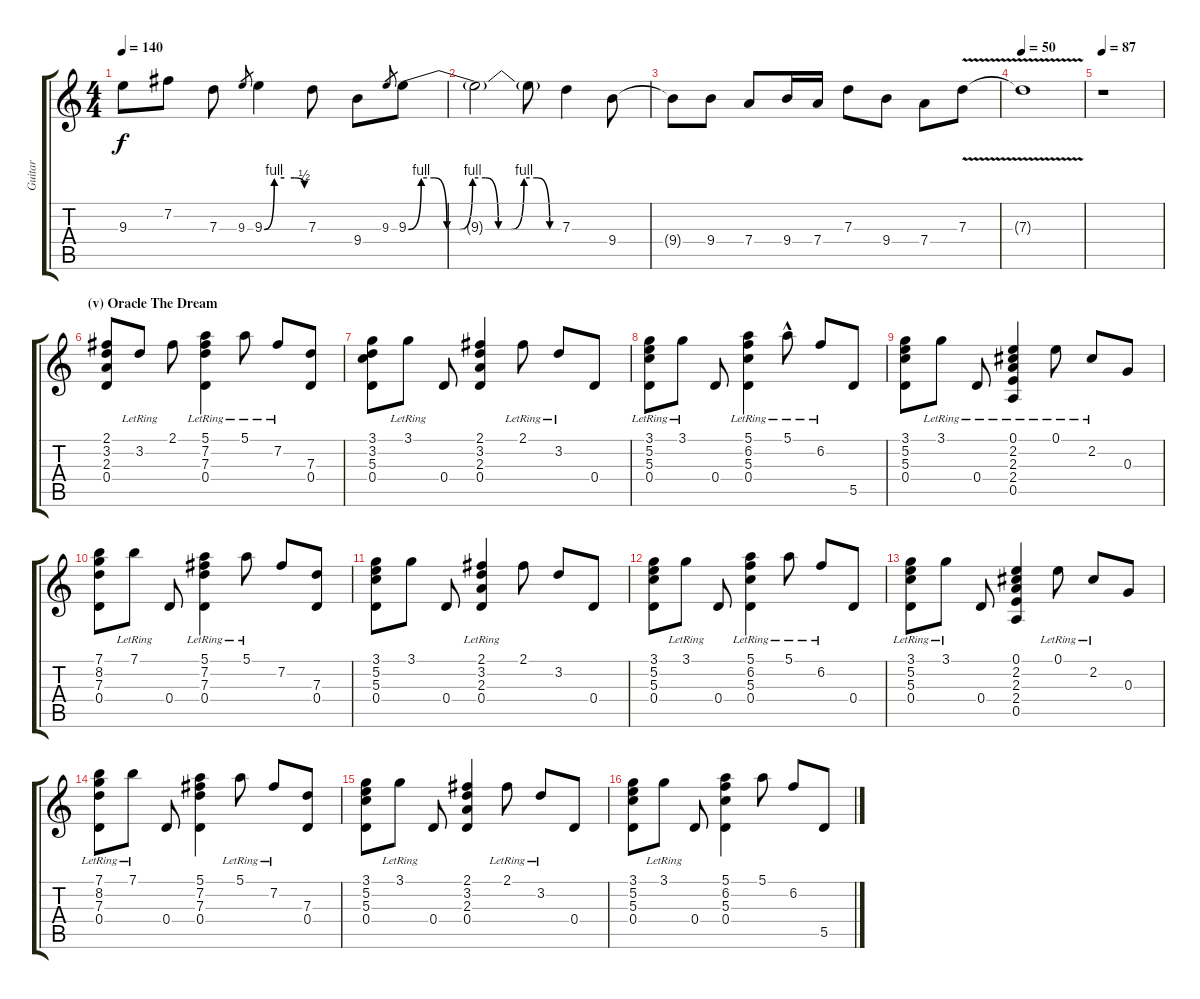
\track ("Guitar" "Guitar") {instrument distortionguitar}
\staff {score tabs}
\tuning (E4 B3 G3 D3 A2 E2) {hide}
\ts (4 4)
\tempo 140
\clef g2
\ks c
9.3{t}.8{dy f} 7.2.8 7.3.8 9.3.8{gr} 9.3{be (custom 0 0 15 4 30 4 45 4 60 2)}.4 7.3.8 9.4.8 9.3.8{gr} 9.3{be (custom 0 0 5 4 10 4 15 0 20 0 25 4 30 4 35 0 40 0 45 4 50 4 55 0 60 0)}.8 |
9.3{t}.2 9.3{t}.8 7.3.4 9.4.8 |
9.4{t}.8 9.4.8 7.4.8 9.4.16 7.4.16 7.3.8 9.4.8 7.4.8 7.3{v}.8 |
\tempo 50
7.3{t}.1 |
\tempo 87
r.1 |
\section ("" "(v) Oracle The Dream")
(2.1 3.2 2.3 0.4).8{instrument pad5bowed} 3.2{lr}.8 2.1.8 (5.1 7.2 7.3 0.4{lr}).4 5.1{lr}.8 7.2{lr}.8 (7.3 0.4).8 |
(3.1 3.2 5.3 0.4).8 3.1{lr}.8 0.4.8 (2.1 3.2 2.3 0.4).4 2.1{lr}.8 3.2{lr}.8 0.4.8 |
(3.1 5.2 5.3 0.4{lr}).8 3.1{lr}.8 0.4.8 (5.1 6.2 5.3 0.4{lr}).4 5.1{hac lr}.8 6.2{lr}.8 5.5.8 |
(3.1 5.2 5.3 0.4).8 3.1{lr}.8 0.4{lr}.8 (0.1 2.2 2.3 2.4 0.5{lr}).4 0.1{lr}.8 2.2{lr}.8 0.3.8 |
(7.1 8.2 7.3 0.4).8 7.1{lr}.8 0.4.8 (5.1 7.2 7.3 0.4{lr}).4 5.1{lr}.8 7.2.8 (7.3 0.4).8 |
(3.1 5.2 5.3 0.4).8 3.1.8 0.4.8 (2.1 3.2 2.3 0.4{lr}).4 2.1.8 3.2.8 0.4.8 |
(3.1 5.2 5.3 0.4).8 3.1{lr}.8 0.4.8 (5.1 6.2 5.3 0.4{lr}).4 5.1{lr}.8 6.2{lr}.8 0.4.8 |
(3.1 5.2 5.3 0.4{lr}).8 3.1{lr}.8 0.4.8 (0.1 2.2 2.3 2.4 0.5).4 0.1{lr}.8 2.2{lr}.8 0.3.8 |
(7.1 8.2 7.3 0.4{lr}).8 7.1{lr}.8 0.4.8 (5.1 7.2 7.3 0.4).4 5.1{lr}.8 7.2{lr}.8 (7.3 0.4).8 |
(3.1 5.2 5.3 0.4).8 3.1{lr}.8 0.4.8 (2.1 3.2 2.3 0.4).4 2.1{lr}.8 3.2{lr}.8 0.4.8 |
(3.1 5.2 5.3 0.4).8 3.1{lr}.8 0.4.8 (5.1 6.2 5.3 0.4).4 5.1.8 6.2.8 5.5.8
